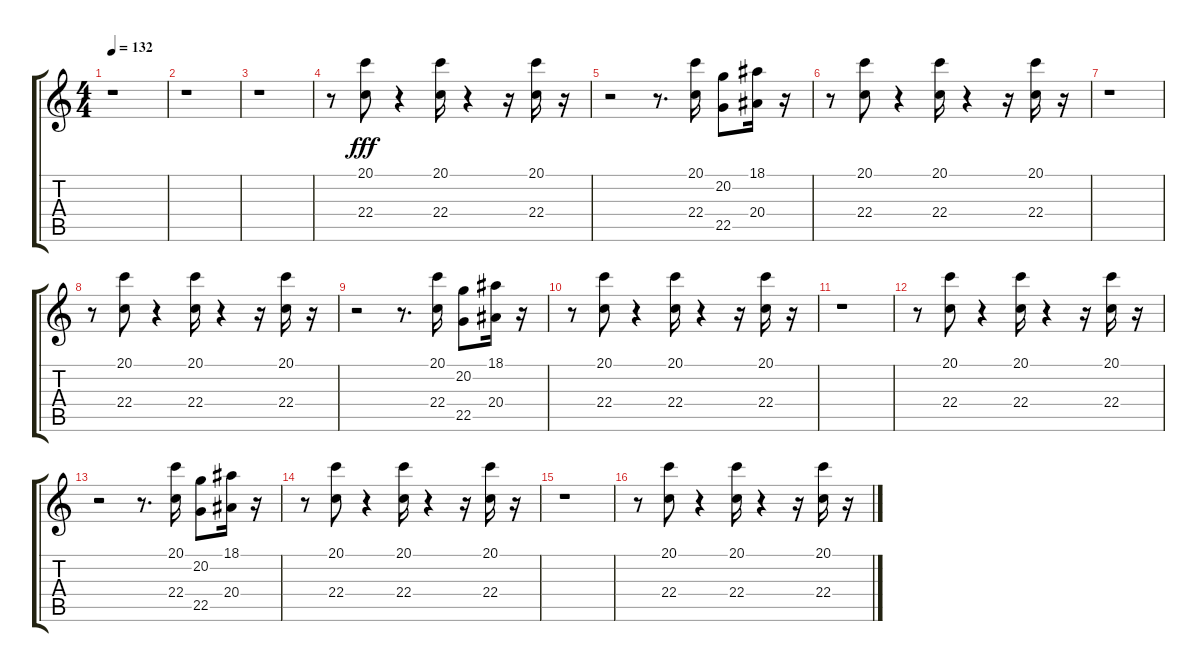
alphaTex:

\track "" {instrument trumpet}
\staff {score tabs}
\tuning (E4 B3 G3 D3 A2 E2) {hide}
\ts (4 4)
\tempo 132
\clef g2
\ks c
r.1{dy fff} |
r.1 |
r.1 |
r.8 (20.1 22.4).8 r.4 (20.1 22.4).16 r.4 r.16 (20.1 22.4).16 r.16 |
r.2 r.8{d} (20.1 22.4).16 (20.2 22.5).8 (18.1 20.4).16 r.16 |
r.8 (20.1 22.4).8 r.4 (20.1 22.4).16 r.4 r.16 (20.1 22.4).16 r.16 |
r.1 |
r.8 (20.1 22.4).8 r.4 (20.1 22.4).16 r.4 r.16 (20.1 22.4).16 r.16 |
r.2 r.8{d} (20.1 22.4).16 (20.2 22.5).8 (18.1 20.4).16 r.16 |
r.8 (20.1 22.4).8 r.4 (20.1 22.4).16 r.4 r.16 (20.1 22.4).16 r.16 |
r.1 |
r.8 (20.1 22.4).8 r.4 (20.1 22.4).16 r.4 r.16 (20.1 22.4).16 r.16 |
r.2 r.8{d} (20.1 22.4).16 (20.2 22.5).8 (18.1 20.4).16 r.16 |
r.8 (20.1 22.4).8 r.4 (20.1 22.4).16 r.4 r.16 (20.1 22.4).16 r.16 |
r.1 |
r.8 (20.1 22.4).8 r.4 (20.1 22.4).16 r.4 r.16 (20.1 22.4).16 r.16
